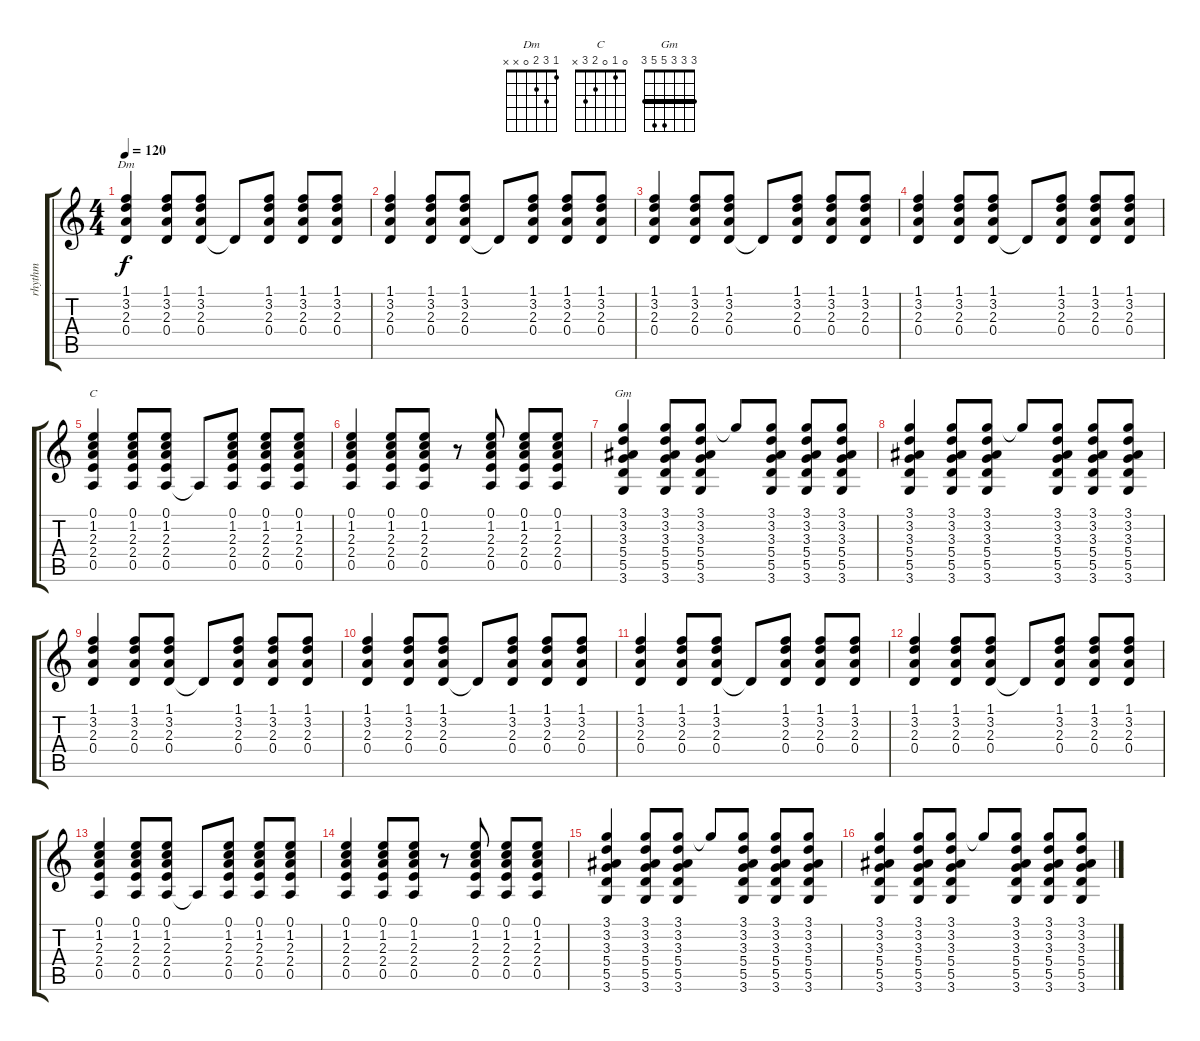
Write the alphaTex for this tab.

\track ("rhythm" "rhythm") {instrument acousticguitarsteel}
\staff {score tabs}
\tuning (E4 B3 G3 D3 A2 E2) {hide}
\chord ("Dm" 1 3 2 0 x x)
\chord ("C" 0 1 0 2 3 x)
\chord ("Gm" 3 3 3 5 5 3) {barre 3}
\ts (4 4)
\tempo 120
\clef g2
\ks c
(1.1 3.2 2.3 0.4).4{ch "Dm" dy f} (1.1 3.2 2.3 0.4).8 (1.1 3.2 2.3 0.4).8 0.4{t}.8 (1.1 3.2 2.3 0.4).8 (1.1 3.2 2.3 0.4).8 (1.1 3.2 2.3 0.4).8 |
(1.1 3.2 2.3 0.4).4 (1.1 3.2 2.3 0.4).8 (1.1 3.2 2.3 0.4).8 0.4{t}.8 (1.1 3.2 2.3 0.4).8 (1.1 3.2 2.3 0.4).8 (1.1 3.2 2.3 0.4).8 |
(1.1 3.2 2.3 0.4).4 (1.1 3.2 2.3 0.4).8 (1.1 3.2 2.3 0.4).8 0.4{t}.8 (1.1 3.2 2.3 0.4).8 (1.1 3.2 2.3 0.4).8 (1.1 3.2 2.3 0.4).8 |
(1.1 3.2 2.3 0.4).4 (1.1 3.2 2.3 0.4).8 (1.1 3.2 2.3 0.4).8 0.4{t}.8 (1.1 3.2 2.3 0.4).8 (1.1 3.2 2.3 0.4).8 (1.1 3.2 2.3 0.4).8 |
(0.1 1.2 2.3 2.4 0.5).4{ch "C"} (0.1 1.2 2.3 2.4 0.5).8 (0.1 1.2 2.3 2.4 0.5).8 0.5{t}.8 (0.1 1.2 2.3 2.4 0.5).8 (0.1 1.2 2.3 2.4 0.5).8 (0.1 1.2 2.3 2.4 0.5).8 |
(0.1 1.2 2.3 2.4 0.5).4 (0.1 1.2 2.3 2.4 0.5).8 (0.1 1.2 2.3 2.4 0.5).8 r.8 (0.1 1.2 2.3 2.4 0.5).8 (0.1 1.2 2.3 2.4 0.5).8 (0.1 1.2 2.3 2.4 0.5).8 |
(3.1 3.2 3.3 5.4 5.5 3.6).4{ch "Gm"} (3.1 3.2 3.3 5.4 5.5 3.6).8 (3.1 3.2 3.3 5.4 5.5 3.6).8 3.1{t}.8 (3.1 3.2 3.3 5.4 5.5 3.6).8 (3.1 3.2 3.3 5.4 5.5 3.6).8 (3.1 3.2 3.3 5.4 5.5 3.6).8 |
(3.1 3.2 3.3 5.4 5.5 3.6).4 (3.1 3.2 3.3 5.4 5.5 3.6).8 (3.1 3.2 3.3 5.4 5.5 3.6).8 3.1{t}.8 (3.1 3.2 3.3 5.4 5.5 3.6).8 (3.1 3.2 3.3 5.4 5.5 3.6).8 (3.1 3.2 3.3 5.4 5.5 3.6).8 |
(1.1 3.2 2.3 0.4).4 (1.1 3.2 2.3 0.4).8 (1.1 3.2 2.3 0.4).8 0.4{t}.8 (1.1 3.2 2.3 0.4).8 (1.1 3.2 2.3 0.4).8 (1.1 3.2 2.3 0.4).8 |
(1.1 3.2 2.3 0.4).4 (1.1 3.2 2.3 0.4).8 (1.1 3.2 2.3 0.4).8 0.4{t}.8 (1.1 3.2 2.3 0.4).8 (1.1 3.2 2.3 0.4).8 (1.1 3.2 2.3 0.4).8 |
(1.1 3.2 2.3 0.4).4 (1.1 3.2 2.3 0.4).8 (1.1 3.2 2.3 0.4).8 0.4{t}.8 (1.1 3.2 2.3 0.4).8 (1.1 3.2 2.3 0.4).8 (1.1 3.2 2.3 0.4).8 |
(1.1 3.2 2.3 0.4).4 (1.1 3.2 2.3 0.4).8 (1.1 3.2 2.3 0.4).8 0.4{t}.8 (1.1 3.2 2.3 0.4).8 (1.1 3.2 2.3 0.4).8 (1.1 3.2 2.3 0.4).8 |
(0.1 1.2 2.3 2.4 0.5).4 (0.1 1.2 2.3 2.4 0.5).8 (0.1 1.2 2.3 2.4 0.5).8 0.5{t}.8 (0.1 1.2 2.3 2.4 0.5).8 (0.1 1.2 2.3 2.4 0.5).8 (0.1 1.2 2.3 2.4 0.5).8 |
(0.1 1.2 2.3 2.4 0.5).4 (0.1 1.2 2.3 2.4 0.5).8 (0.1 1.2 2.3 2.4 0.5).8 r.8 (0.1 1.2 2.3 2.4 0.5).8 (0.1 1.2 2.3 2.4 0.5).8 (0.1 1.2 2.3 2.4 0.5).8 |
(3.1 3.2 3.3 5.4 5.5 3.6).4 (3.1 3.2 3.3 5.4 5.5 3.6).8 (3.1 3.2 3.3 5.4 5.5 3.6).8 3.1{t}.8 (3.1 3.2 3.3 5.4 5.5 3.6).8 (3.1 3.2 3.3 5.4 5.5 3.6).8 (3.1 3.2 3.3 5.4 5.5 3.6).8 |
(3.1 3.2 3.3 5.4 5.5 3.6).4 (3.1 3.2 3.3 5.4 5.5 3.6).8 (3.1 3.2 3.3 5.4 5.5 3.6).8 3.1{t}.8 (3.1 3.2 3.3 5.4 5.5 3.6).8 (3.1 3.2 3.3 5.4 5.5 3.6).8 (3.1 3.2 3.3 5.4 5.5 3.6).8
